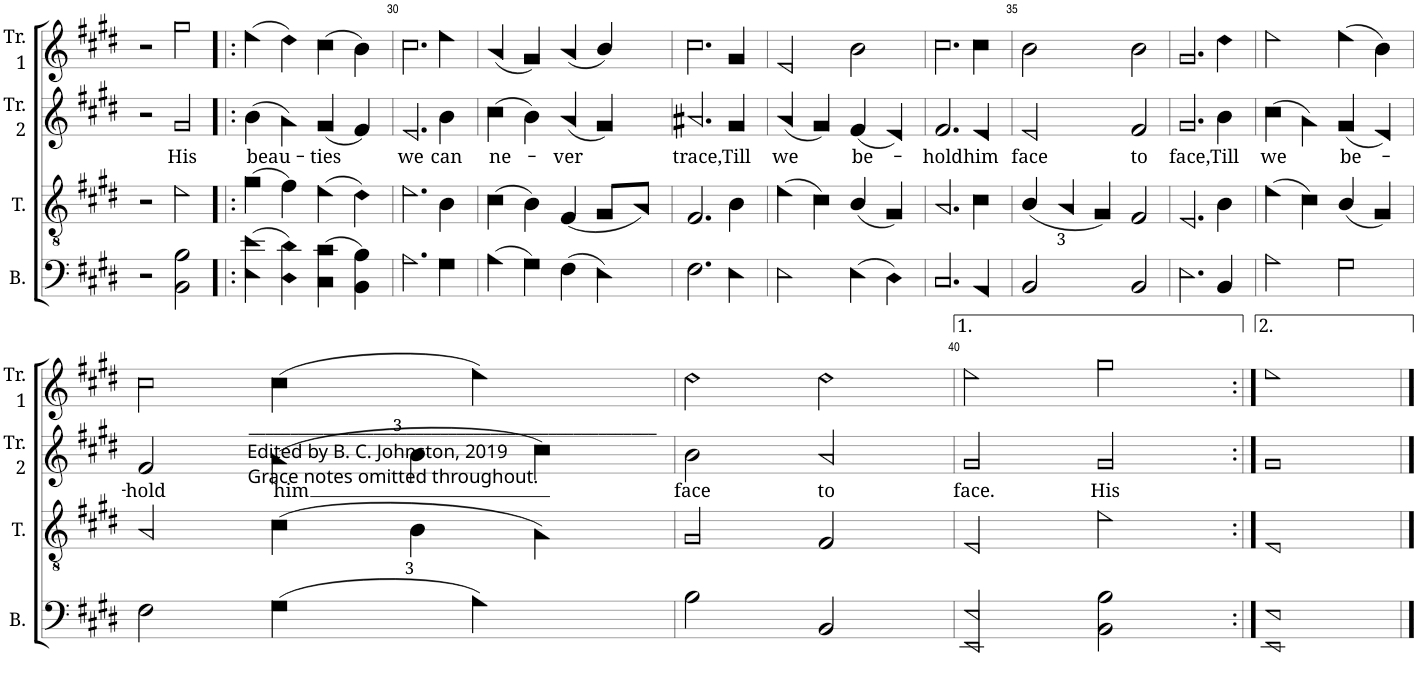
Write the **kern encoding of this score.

**kern	**kern	**kern	**text	**kern
*part4	*part3	*part2	*part2	*part1
*staff4	*staff3	*staff2	*staff2	*staff1
*I"B.	*I"T.	*I"Tr. 2	*	*I"Tr. 1
*I'B.	*I'T.	*I'Tr. 2	*	*I'Tr. 1
!!LO:PB:g=z
*clefF4	*clefGv2	*clefG2	*	*clefG2
*k[f#c#g#d#]	*k[f#c#g#d#]	*k[f#c#g#d#]	*	*k[f#c#g#d#]
*M4/4	*M4/4	*M4/4	*	*M4/4
*met(c)	*met(c)	*met(c)	*	*met(c)
=28	=28	=28	=28	=28
2r	2r	2r	.	2r
!	!	!	!LO:LY:b	!
2BB!\ 2B!\	2e!\	2g#!/	His	2gg#!\
=29!|:	=29!|:	=29!|:	=29!|:	=29!|:
!	!	!	!LO:LY:b	!
(4E!\ 4e!\	(4g#!\	(4b!\	beau-	(4ee!\
4D#!\ 4d#!\)	4f#!\)	4a!\)	.	4dd#!\)
!	!	!	!LO:LY:b	!
(4C#!\ 4c#!\	(4e!\	(4g#!/	-ties	(4cc#!\
4BB!\ 4B!\)	4d#!\)	4f#!/)	.	4b!\)
=30	=30	=30	=30	=30
!LO:TX:b:t=_________________________________________________	!	!	!	!
!LO:TX:b:t=Edited by B. C. Johnston, 2019	!	!	!	!
!LO:TX:b:t=Grace notes omitted throughout.	!	!	!	!
!	!	!	!LO:LY:b	!
2.A!\	2.e!\	2.e!/	we	2.cc#!\
!	!	!	!LO:LY:b	!
4G#!\	4B!\	4b!\	can	4ee!\
=31	=31	=31	=31	=31
!	!	!	!LO:LY:b	!
(4A!\	(4c#!\	(4cc#!\	ne-	(4a!/
4G#!\)	4B!\)	4b!\)	.	4g#!/)
!	!	!	!LO:LY:b	!
(4F#!\	(4F#!/	(4a!/	-ver	(4a!/
4E!\)	8G#!/L	4g#!/)	.	4b!/)
.	8A!/J)	.	.	.
=32	=32	=32	=32	=32
!	!	!	!LO:LY:b	!
2.F#!\	2.F#!/	2.a#X!/	trace,	2.cc#!\
!	!	!	!LO:LY:b	!
4E!\	4B!\	4g#!/	Till	4g#!/
=33	=33	=33	=33	=33
!	!	!	!LO:LY:b	!
2E!\	(4e!\	(4a!/	we	2e!/
.	4c#!\)	4g#!/)	.	.
!	!	!	!LO:LY:b	!
(4E!\	(4B!/	(4f#!/	be-	2b!\
4D#!\)	4G#!/)	4e!/)	.	.
=34	=34	=34	=34	=34
!	!	!	!LO:LY:b	!
2.C#!/	2.A!/	2.f#!/	-hold	2.cc#!\
!	!	!	!LO:LY:b	!
4AA!/	4c#!\	4e!/	him	4cc#!\
=35	=35	=35	=35	=35
*	*Xbrackettup	*	*	*
!	!	!	!LO:LY:b	!
2BB!/	(6B!/	2e!/	face	2b!\
.	6A!/	.	.	.
.	6G#!/)	.	.	.
!	!	!	!LO:LY:b	!
2BB!/	2F#!/	2f#!/	to	2b!\
=36	=36	=36	=36	=36
!	!	!	!LO:LY:b	!
2.E!\	2.E!/	2.g#!/	face,	2.g#!/
!	!	!	!LO:LY:b	!
4BB!/	4B!\	4b!\	Till	4dd#!\
=37	=37	=37	=37	=37
!	!	!	!LO:LY:b	!
2A!\	(4e!\	(4cc#!\	we	2ee!\
.	4c#!\)	4a!\)	.	.
!	!	!	!LO:LY:b	!
2G#!\	(4B!/	(4g#!/	be-	(4ee!\
.	4G#!/)	4e!/)	.	4b!\)
!!LO:LB:g=z
=38	=38	=38	=38	=38
!	!	!	!LO:LY:b	!
2F#!\	2A!/	2f#!/	-hold	2cc#!\
*	*	*Xbrackettup	*	*
!	!	!	!LO:LY:b	!
(4G#!\	(6c#!\	(6a!\	him	(4cc#!\
.	6B!\	6b!\	.	.
4A!\)	.	.	.	4ee!\)
.	6A!\)	6cc#!\)	.	.
=39	=39	=39	=39	=39
!	!	!	!LO:LY:b	!
2B!\	2G#!/	2b!\	face	2dd#!\
!	!	!	!LO:LY:b	!
2BB!/	2F#!/	2a!/	to	2dd#!\
=40	=40	=40	=40	=40
!	!	!	!LO:LY:b	!
2EE!/ 2E!/	2E!/	2g#!/	face.	2ee!\
!	!	!	!LO:LY:b	!
2BB!\ 2B!\	2e!\	2g#!/	His	2gg#!\
=41:|!	=41:|!	=41:|!	=41:|!	=41:|!
1EE! 1E!	1E!	1g#!	.	1ee!
==	==	==	==	==
*-	*-	*-	*-	*-
